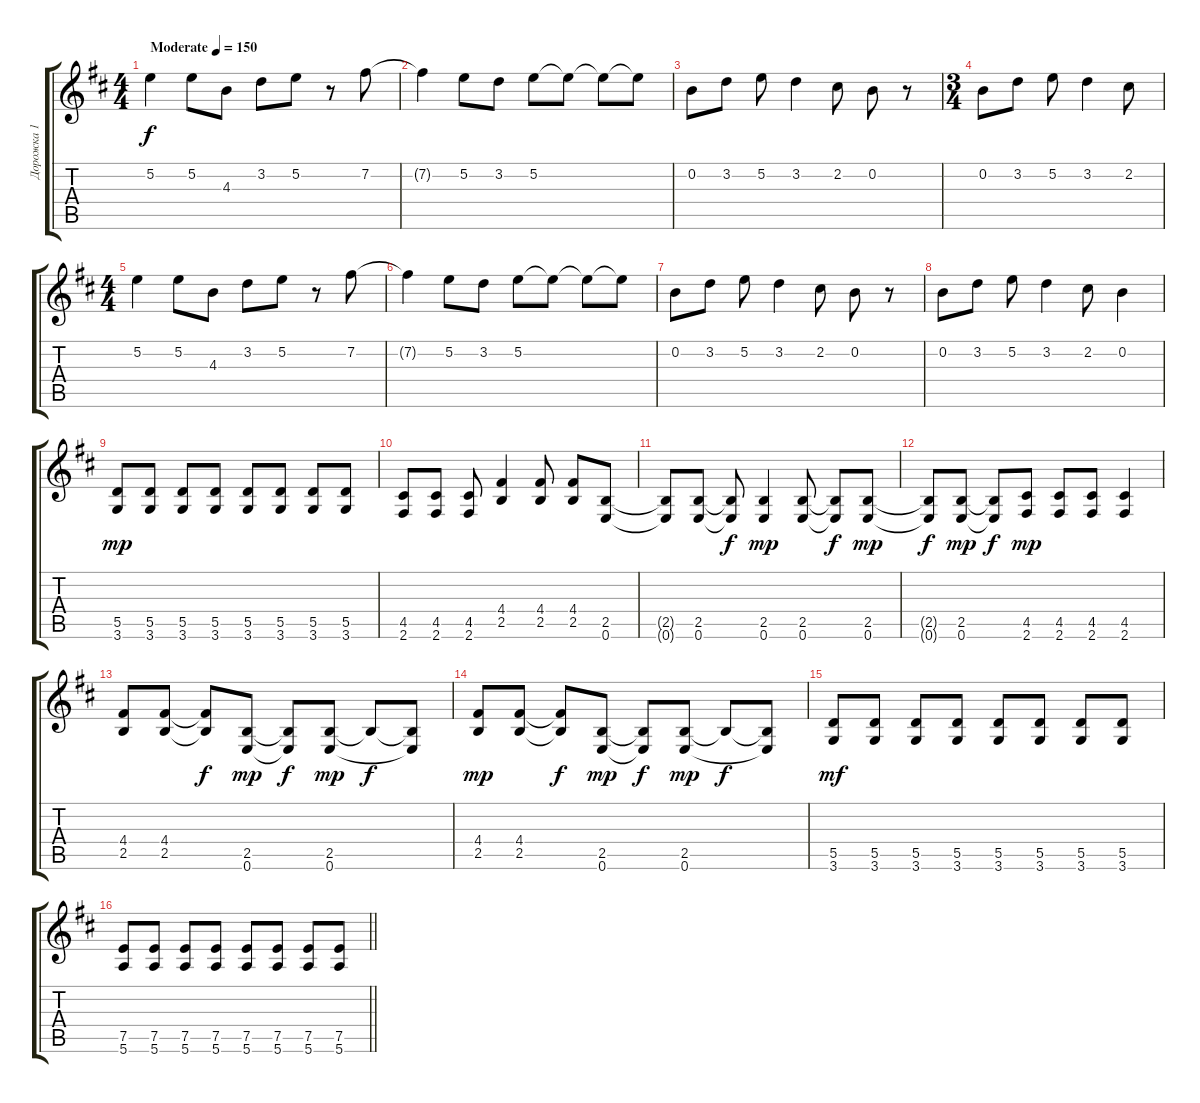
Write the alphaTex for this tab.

\track ("Дорожка 1" "Дорожка 1") {instrument distortionguitar}
\staff {score tabs}
\tuning (E4 B3 G3 D3 A2 E2) {hide}
\ts (4 4)
\tempo (150 "Moderate")
\clef g2
\ks bminor
5.2.4{dy f instrument distortionguitar} 5.2.8 4.3.8 3.2.8 5.2.8 r.8 7.2.8 |
7.2{t}.4 5.2.8 3.2.8 5.2.8 5.2{t}.8 5.2{t}.8 5.2{t}.8 |
0.2.8 3.2.8 5.2.8 3.2.4 2.2.8 0.2.8 r.8 |
\ts (3 4)
0.2.8 3.2.8 5.2.8 3.2.4 2.2.8 |
\ts (4 4)
5.2.4 5.2.8 4.3.8 3.2.8 5.2.8 r.8 7.2.8 |
7.2{t}.4 5.2.8 3.2.8 5.2.8 5.2{t}.8 5.2{t}.8 5.2{t}.8 |
0.2.8 3.2.8 5.2.8 3.2.4 2.2.8 0.2.8 r.8 |
0.2.8 3.2.8 5.2.8 3.2.4 2.2.8 0.2.4 |
(5.5 3.6).8{dy mp} (5.5 3.6).8 (5.5 3.6).8 (5.5 3.6).8 (5.5 3.6).8 (5.5 3.6).8 (5.5 3.6).8 (5.5 3.6).8 |
(4.5 2.6).8 (4.5 2.6).8 (4.5 2.6).8 (4.4 2.5).4 (4.4 2.5).8 (4.4 2.5).8 (2.5 0.6).8 |
(2.5{t} 0.6{t}).8 (2.5 0.6).8 (2.5{t} 0.6{t}).8{dy f} (2.5 0.6).4{dy mp} (2.5 0.6).8 (2.5{t} 0.6{t}).8{dy f} (2.5 0.6).8{dy mp} |
(2.5{t} 0.6{t}).8{dy f} (2.5 0.6).8{dy mp} (2.5{t} 0.6{t}).8{dy f} (4.5 2.6).8{dy mp} (4.5 2.6).8 (4.5 2.6).8 (4.5 2.6).4 |
(4.4 2.5).8 (4.4 2.5).8 (4.4{t} 2.5{t}).8{dy f} (2.5 0.6).8{dy mp} (2.5{t} 0.6{t}).8{dy f} (2.5 0.6).8{dy mp} 2.5{t}.8{dy f} (2.5{t} 0.6{t}).8 |
(4.4 2.5).8{dy mp} (4.4 2.5).8 (4.4{t} 2.5{t}).8{dy f} (2.5 0.6).8{dy mp} (2.5{t} 0.6{t}).8{dy f} (2.5 0.6).8{dy mp} 2.5{t}.8{dy f} (2.5{t} 0.6{t}).8 |
(5.5 3.6).8{dy mf} (5.5 3.6).8 (5.5 3.6).8 (5.5 3.6).8 (5.5 3.6).8 (5.5 3.6).8 (5.5 3.6).8 (5.5 3.6).8 |
\barLineRight lightlight
(7.5 5.6).8 (7.5 5.6).8 (7.5 5.6).8 (7.5 5.6).8 (7.5 5.6).8 (7.5 5.6).8 (7.5 5.6).8 (7.5 5.6).8
